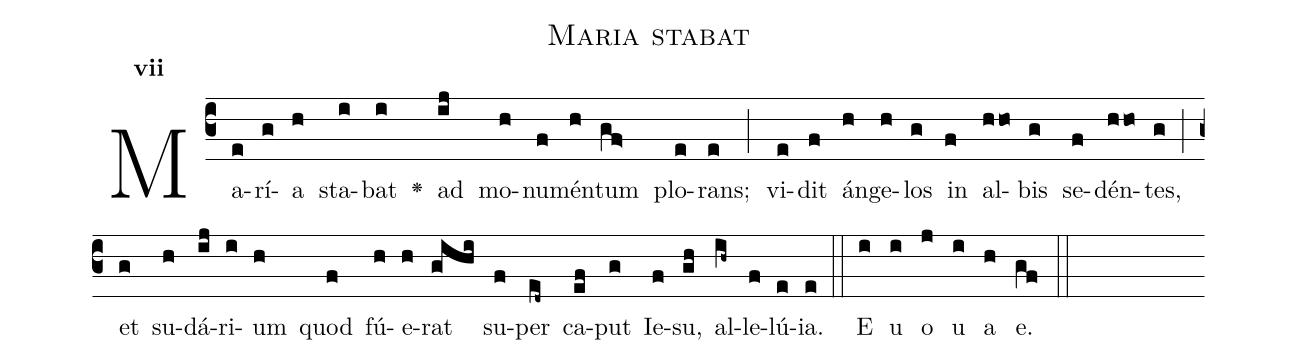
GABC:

name:Maria stabat;
office-part:Antiphona;
mode:7;
%%
initial-style: 1;
name: Maria stabat
book: Antiphonae & Responsoria/Tomus II, p. 151;
occasion: Octava Paschae Feria III;
office-part: Laudes Ant E;
user-notes: ;
commentary: ;
annotation: 7a;
centering-scheme: english;
fontsize: 12;
font: OFLSortsMillGoudy;
height: 11;
width: 4.5;
%%
(c3)Ma(e)rí(g)a(h) sta(i)bat(i) <v>\greheightstar</v>() ad(ij) mo(h)nu(f)mén(h)tum(gf>) plo(e)rans;(e) (;) vi(e)dit(f) án(h)ge(h)los(g) in(f) al(hho)bis(g) se(f)dén(hho)tes,(g) (;) et(g) su(h)dá(ij)ri(i)um(h) quod(f) fú(h)e(h)rat(gihi) su(f)per(ed~) ca(ef)put(g) Ie(f)su,(gh) al(ih~)le(f)lú(e)ia.(e) (::)
E(i) u(i) o(j) u(i) a(h) e.(gf) (::)
